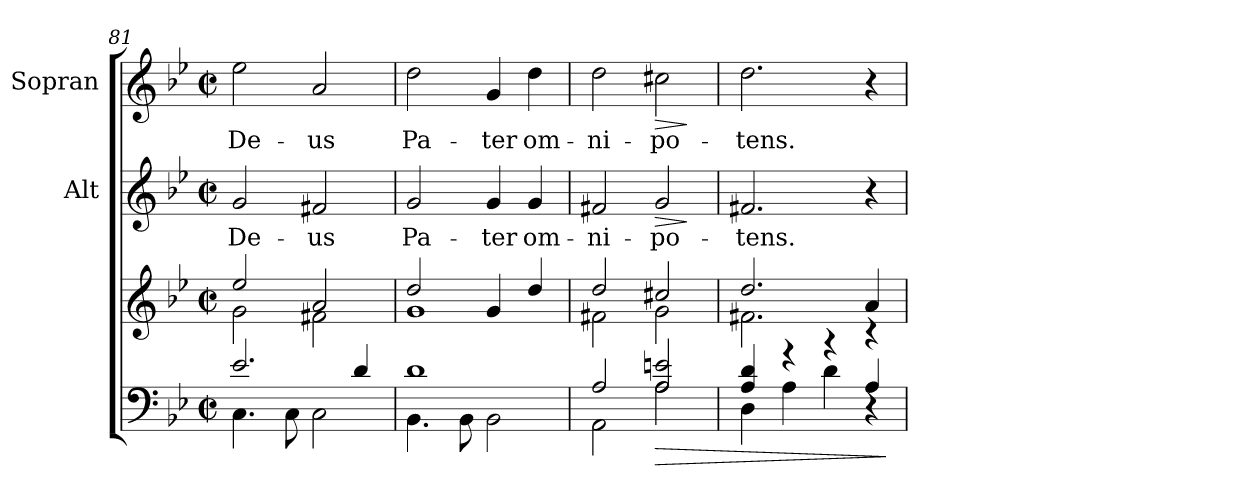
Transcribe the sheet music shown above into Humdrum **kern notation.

**kern	**kern	**dynam	**kern	**text	**dynam	**kern	**text	**dynam
*part3	*part3	*part3	*part2	*part2	*part2	*part1	*part1	*part1
*staff4	*staff3	*staff3/4	*staff2	*staff2	*staff2	*staff1	*staff1	*staff1
*	*	*	*I"Alt	*	*	*I"Sopran	*	*
*	*	*	*I'A.	*	*	*I'S.	*	*
*clefF4	*clefG2	*	*clefG2	*	*	*clefG2	*	*
*k[b-e-]	*k[b-e-]	*	*k[b-e-]	*	*	*k[b-e-]	*	*
*B-:	*B-:	*	*B-:	*	*	*B-:	*	*
*M2/2	*M2/2	*	*M2/2	*	*	*M2/2	*	*
*met(c|)	*met(c|)	*	*met(c|)	*	*	*met(c|)	*	*
=81	=81	=81	=81	=81	=81	=81	=81	=81
*^	*^	*	*	*	*	*	*	*
!	!	!	!	!	!	!LO:LY:b	!	!	!LO:LY:b	!
2.e-/	4.C\	2ee-/	2g\	.	2g/	De-	.	2ee-\	De-	.
.	8C\	.	.	.	.	.	.	.	.	.
!	!	!	!	!	!	!LO:LY:b	!	!	!LO:LY:b	!
.	2C\	2a/	2f#X\	.	2f#X/	-us	.	2a/	-us	.
4d/	.	.	.	.	.	.	.	.	.	.
!!LO:LB:g=z
=82	=82	=82	=82	=82	=82	=82	=82	=82	=82	=82
!	!	!	!	!	!	!LO:LY:b	!	!	!LO:LY:b	!
1d	4.BB-\	2dd/	1g	.	2g/	Pa-	.	2dd\	Pa-	.
.	8BB-\	.	.	.	.	.	.	.	.	.
!	!	!	!	!	!	!LO:LY:b	!	!	!LO:LY:b	!
.	2BB-\	4g/	.	.	4g/	-ter	.	4g/	-ter	.
!	!	!	!	!	!	!LO:LY:b	!	!	!LO:LY:b	!
.	.	4dd/	.	.	4g/	om-	.	4dd\	om-	.
=83	=83	=83	=83	=83	=83	=83	=83	=83	=83	=83
!	!	!	!	!	!	!LO:LY:b	!	!	!LO:LY:b	!
2A/	2AA\	2dd/	2f#X\	.	2f#X/	-ni-	.	2dd\	-ni-	.
!	!	!	!	!LO:HP:b=2	!	!LO:LY:b	!LO:HP:b	!	!LO:LY:b	!LO:HP:b
2A/ 2en/	2A\	2cc#X/	2g\	>	2g/	-po-	>	2cc#X\	-po-	>
*v	*v	*	*	*	*	*	*	*	*	*
*	*v	*v	*	*	*	*	*	*	*
.	.	.	.	.	]	.	.	]
=84	=84	=84	=84	=84	=84	=84	=84	=84
*^	*^	*	*	*	*	*	*	*
!	!	!	!	!	!	!LO:LY:b	!	!	!LO:LY:b	!
4A/ 4d/	4D\	2.dd/	2.f#X\	.	2.f#X/	-tens.	.	2.dd\	-tens.	.
4rf	4A\	.	.	.	.	.	.	.	.	.
4ra	4d\	.	.	.	.	.	.	.	.	.
4A/	4rC	4a/	4rc	.	4r	.	.	4r	.	.
*v	*v	*	*	*	*	*	*	*	*	*
*	*v	*v	*	*	*	*	*	*	*
.	.	]	.	.	.	.	.	.
=	=	=	=	=	=	=	=	=
*-	*-	*-	*-	*-	*-	*-	*-	*-
